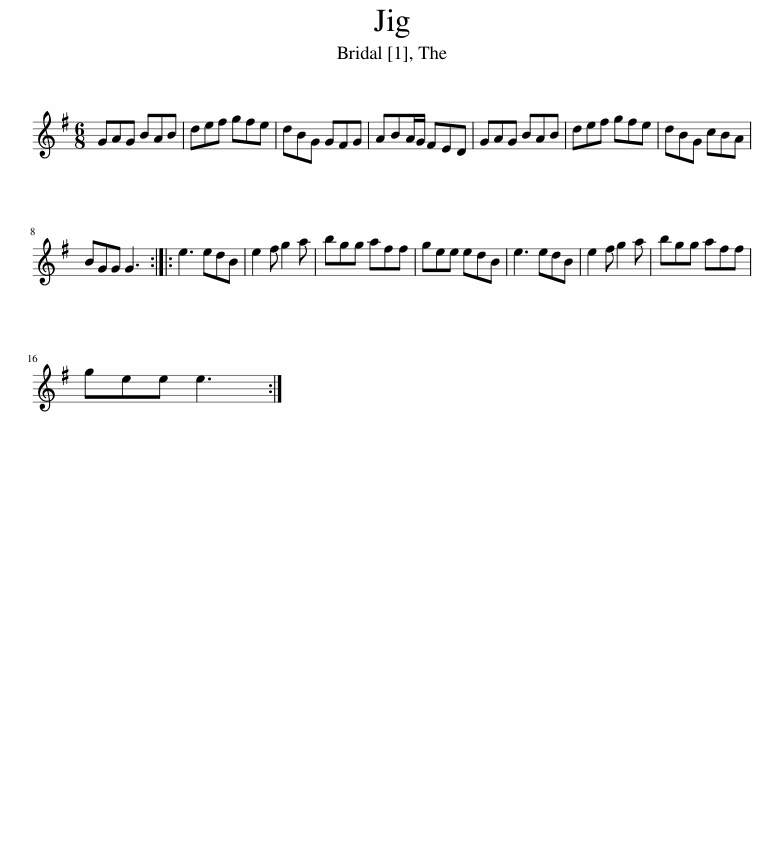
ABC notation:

X:1
L:1/8
M:6/8
I:linebreak $
K:G
V:1 treble
V:1
 GAG BAB | def gfe | dBG GFG | ABA/G/ FED | GAG BAB | %5
 def gfe | dBG cBA |$ BGG G3 :: e3 edB | e2 f g2 a | %10
 bgg aff | gee edB | e3 edB | e2 f g2 a | bgg aff |$ %15
 gee e3 :| %16
